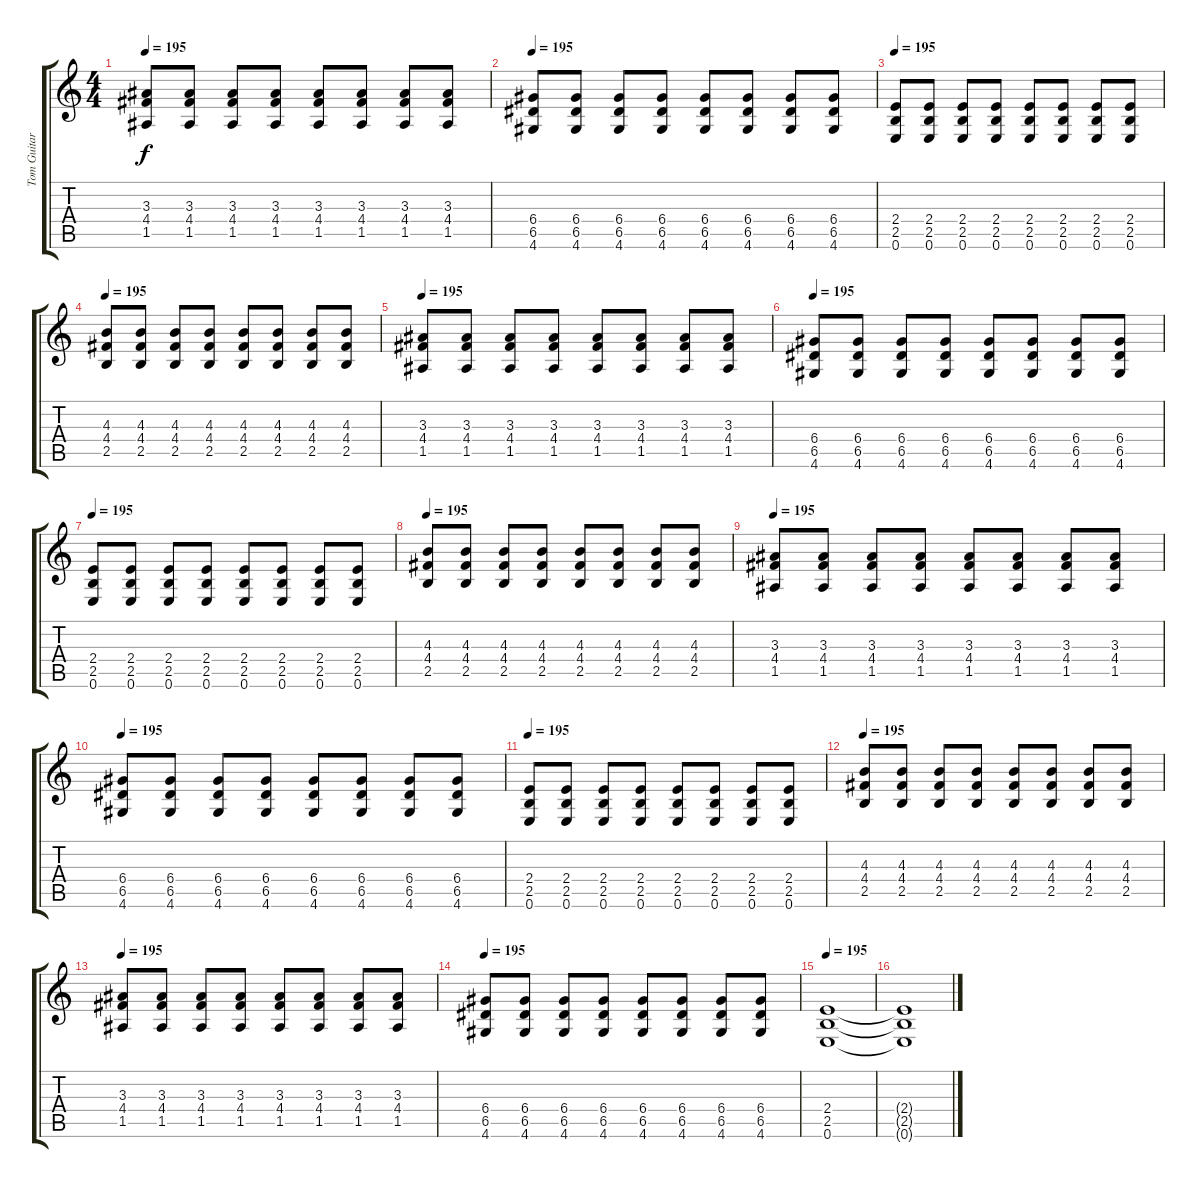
\track ("Tom Guitar 1" "Tom Guitar") {instrument distortionguitar}
\staff {score tabs}
\tuning (E4 B3 G3 D3 A2 E2) {hide}
\ts (4 4)
\tempo 195
\clef g2
\ks c
(3.3 4.4 1.5).8{dy f} (3.3 4.4 1.5).8 (3.3 4.4 1.5).8 (3.3 4.4 1.5).8 (3.3 4.4 1.5).8 (3.3 4.4 1.5).8 (3.3 4.4 1.5).8 (3.3 4.4 1.5).8 |
\tempo 195
(6.4 6.5 4.6).8 (6.4 6.5 4.6).8 (6.4 6.5 4.6).8 (6.4 6.5 4.6).8 (6.4 6.5 4.6).8 (6.4 6.5 4.6).8 (6.4 6.5 4.6).8 (6.4 6.5 4.6).8 |
\tempo 195
(2.4 2.5 0.6).8 (2.4 2.5 0.6).8 (2.4 2.5 0.6).8 (2.4 2.5 0.6).8 (2.4 2.5 0.6).8 (2.4 2.5 0.6).8 (2.4 2.5 0.6).8 (2.4 2.5 0.6).8 |
\tempo 195
(4.3 4.4 2.5).8 (4.3 4.4 2.5).8 (4.3 4.4 2.5).8 (4.3 4.4 2.5).8 (4.3 4.4 2.5).8 (4.3 4.4 2.5).8 (4.3 4.4 2.5).8 (4.3 4.4 2.5).8 |
\tempo 195
(3.3 4.4 1.5).8 (3.3 4.4 1.5).8 (3.3 4.4 1.5).8 (3.3 4.4 1.5).8 (3.3 4.4 1.5).8 (3.3 4.4 1.5).8 (3.3 4.4 1.5).8 (3.3 4.4 1.5).8 |
\tempo 195
(6.4 6.5 4.6).8 (6.4 6.5 4.6).8 (6.4 6.5 4.6).8 (6.4 6.5 4.6).8 (6.4 6.5 4.6).8 (6.4 6.5 4.6).8 (6.4 6.5 4.6).8 (6.4 6.5 4.6).8 |
\tempo 195
(2.4 2.5 0.6).8 (2.4 2.5 0.6).8 (2.4 2.5 0.6).8 (2.4 2.5 0.6).8 (2.4 2.5 0.6).8 (2.4 2.5 0.6).8 (2.4 2.5 0.6).8 (2.4 2.5 0.6).8 |
\tempo 195
(4.3 4.4 2.5).8 (4.3 4.4 2.5).8 (4.3 4.4 2.5).8 (4.3 4.4 2.5).8 (4.3 4.4 2.5).8 (4.3 4.4 2.5).8 (4.3 4.4 2.5).8 (4.3 4.4 2.5).8 |
\tempo 195
(3.3 4.4 1.5).8 (3.3 4.4 1.5).8 (3.3 4.4 1.5).8 (3.3 4.4 1.5).8 (3.3 4.4 1.5).8 (3.3 4.4 1.5).8 (3.3 4.4 1.5).8 (3.3 4.4 1.5).8 |
\tempo 195
(6.4 6.5 4.6).8 (6.4 6.5 4.6).8 (6.4 6.5 4.6).8 (6.4 6.5 4.6).8 (6.4 6.5 4.6).8 (6.4 6.5 4.6).8 (6.4 6.5 4.6).8 (6.4 6.5 4.6).8 |
\tempo 195
(2.4 2.5 0.6).8 (2.4 2.5 0.6).8 (2.4 2.5 0.6).8 (2.4 2.5 0.6).8 (2.4 2.5 0.6).8 (2.4 2.5 0.6).8 (2.4 2.5 0.6).8 (2.4 2.5 0.6).8 |
\tempo 195
(4.3 4.4 2.5).8 (4.3 4.4 2.5).8 (4.3 4.4 2.5).8 (4.3 4.4 2.5).8 (4.3 4.4 2.5).8 (4.3 4.4 2.5).8 (4.3 4.4 2.5).8 (4.3 4.4 2.5).8 |
\tempo 195
(3.3 4.4 1.5).8 (3.3 4.4 1.5).8 (3.3 4.4 1.5).8 (3.3 4.4 1.5).8 (3.3 4.4 1.5).8 (3.3 4.4 1.5).8 (3.3 4.4 1.5).8 (3.3 4.4 1.5).8 |
\tempo 195
(6.4 6.5 4.6).8 (6.4 6.5 4.6).8 (6.4 6.5 4.6).8 (6.4 6.5 4.6).8 (6.4 6.5 4.6).8 (6.4 6.5 4.6).8 (6.4 6.5 4.6).8 (6.4 6.5 4.6).8 |
\tempo 195
(2.4 2.5 0.6).1{volume 0} |
(2.4{t} 2.5{t} 0.6{t}).1
